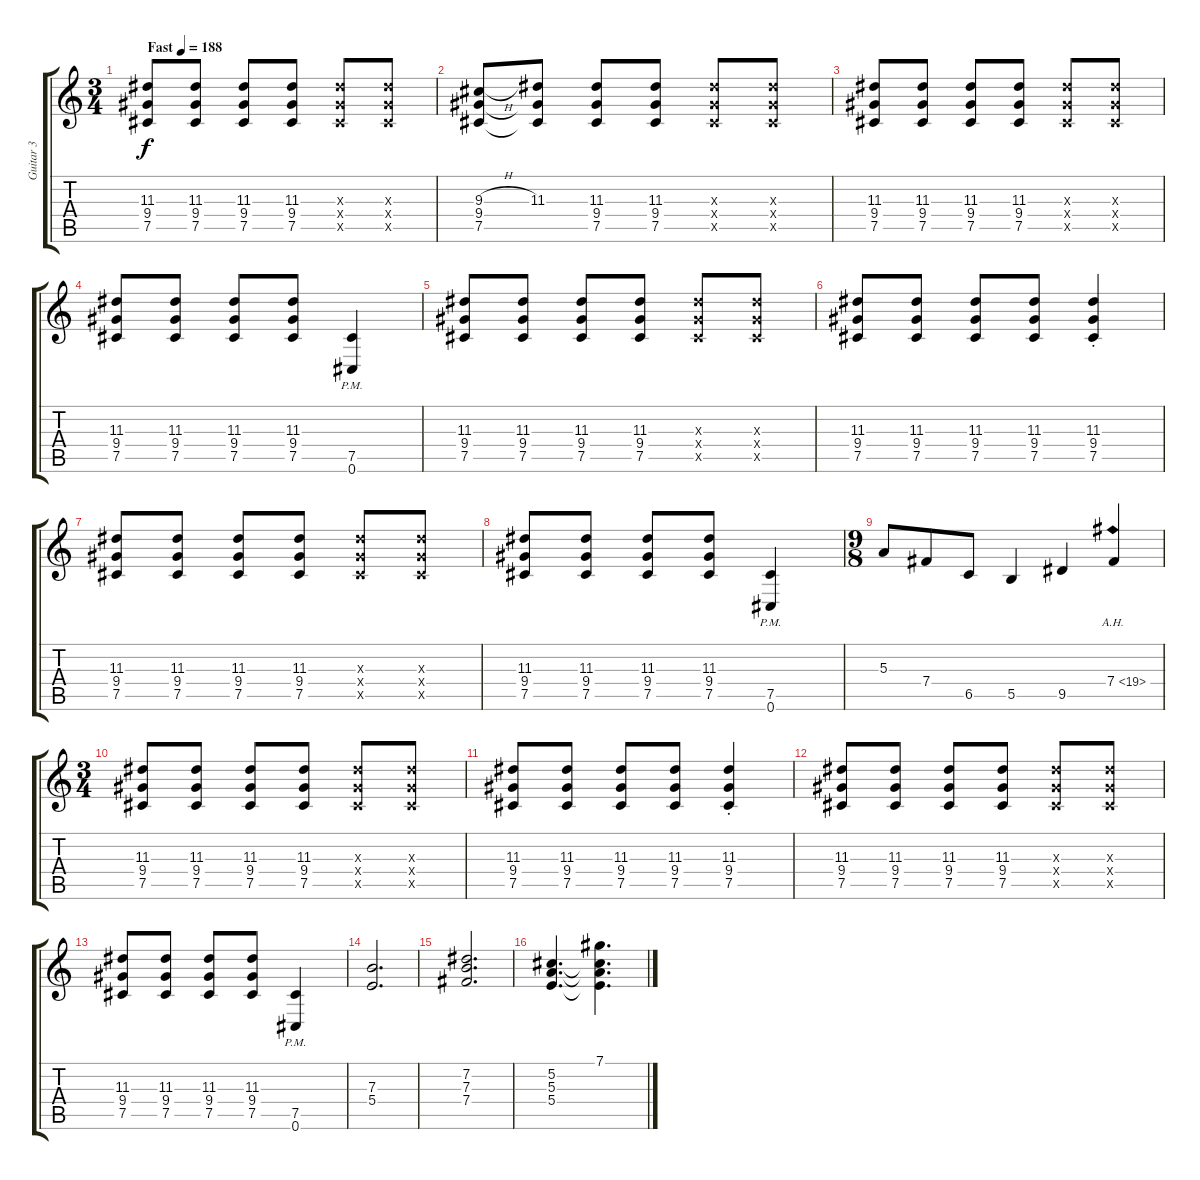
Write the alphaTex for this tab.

\track ("Guitar 3" "Guitar 3") {instrument distortionguitar}
\staff {score tabs}
\tuning (Db4 Ab3 E3 B2 Gb2 Db2) {hide}
\ts (3 4)
\tempo (188 "Fast")
\clef g2
\ks c
(11.3 9.4 7.5).8{dy f instrument distortionguitar} (11.3 9.4 7.5).8 (11.3 9.4 7.5).8 (11.3 9.4 7.5).8 (11.3{x} 9.4{x} 7.5{x}).8 (11.3{x} 9.4{x} 7.5{x}).8 |
(9.3{h} 9.4 7.5).8 (11.3 9.4{t} 7.5{t}).8 (11.3 9.4 7.5).8 (11.3 9.4 7.5).8 (11.3{x} 9.4{x} 7.5{x}).8 (11.3{x} 9.4{x} 7.5{x}).8 |
(11.3 9.4 7.5).8 (11.3 9.4 7.5).8 (11.3 9.4 7.5).8 (11.3 9.4 7.5).8 (11.3{x} 9.4{x} 7.5{x}).8 (11.3{x} 9.4{x} 7.5{x}).8 |
(11.3 9.4 7.5).8 (11.3 9.4 7.5).8 (11.3 9.4 7.5).8 (11.3 9.4 7.5).8 (7.5{pm} 0.6{pm}).4 |
(11.3 9.4 7.5).8 (11.3 9.4 7.5).8 (11.3 9.4 7.5).8 (11.3 9.4 7.5).8 (11.3{x} 9.4{x} 7.5{x}).8 (11.3{x} 9.4{x} 7.5{x}).8 |
(11.3 9.4 7.5).8 (11.3 9.4 7.5).8 (11.3 9.4 7.5).8 (11.3 9.4 7.5).8 (11.3{st} 9.4{st} 7.5{st}).4 |
(11.3 9.4 7.5).8 (11.3 9.4 7.5).8 (11.3 9.4 7.5).8 (11.3 9.4 7.5).8 (11.3{x} 9.4{x} 7.5{x}).8 (11.3{x} 9.4{x} 7.5{x}).8 |
(11.3 9.4 7.5).8 (11.3 9.4 7.5).8 (11.3 9.4 7.5).8 (11.3 9.4 7.5).8 (7.5{pm} 0.6{pm}).4 |
\ts (9 8)
5.3.8 7.4.8 6.5.8 5.5.4 9.5.4 7.4{ah 12}.4{instrument guitarharmonics} |
\ts (3 4)
(11.3 9.4 7.5).8{instrument distortionguitar} (11.3 9.4 7.5).8 (11.3 9.4 7.5).8 (11.3 9.4 7.5).8 (11.3{x} 9.4{x} 7.5{x}).8 (11.3{x} 9.4{x} 7.5{x}).8 |
(11.3 9.4 7.5).8 (11.3 9.4 7.5).8 (11.3 9.4 7.5).8 (11.3 9.4 7.5).8 (11.3{st} 9.4{st} 7.5{st}).4 |
(11.3 9.4 7.5).8 (11.3 9.4 7.5).8 (11.3 9.4 7.5).8 (11.3 9.4 7.5).8 (11.3{x} 9.4{x} 7.5{x}).8 (11.3{x} 9.4{x} 7.5{x}).8 |
(11.3 9.4 7.5).8 (11.3 9.4 7.5).8 (11.3 9.4 7.5).8 (11.3 9.4 7.5).8 (7.5{pm} 0.6{pm}).4 |
(7.3 5.4).2{d} |
(7.2 7.3 7.4).2{d} |
(5.2 5.3 5.4).4{d} (7.1 5.2{t} 5.3{t} 5.4{t}).4{d}
